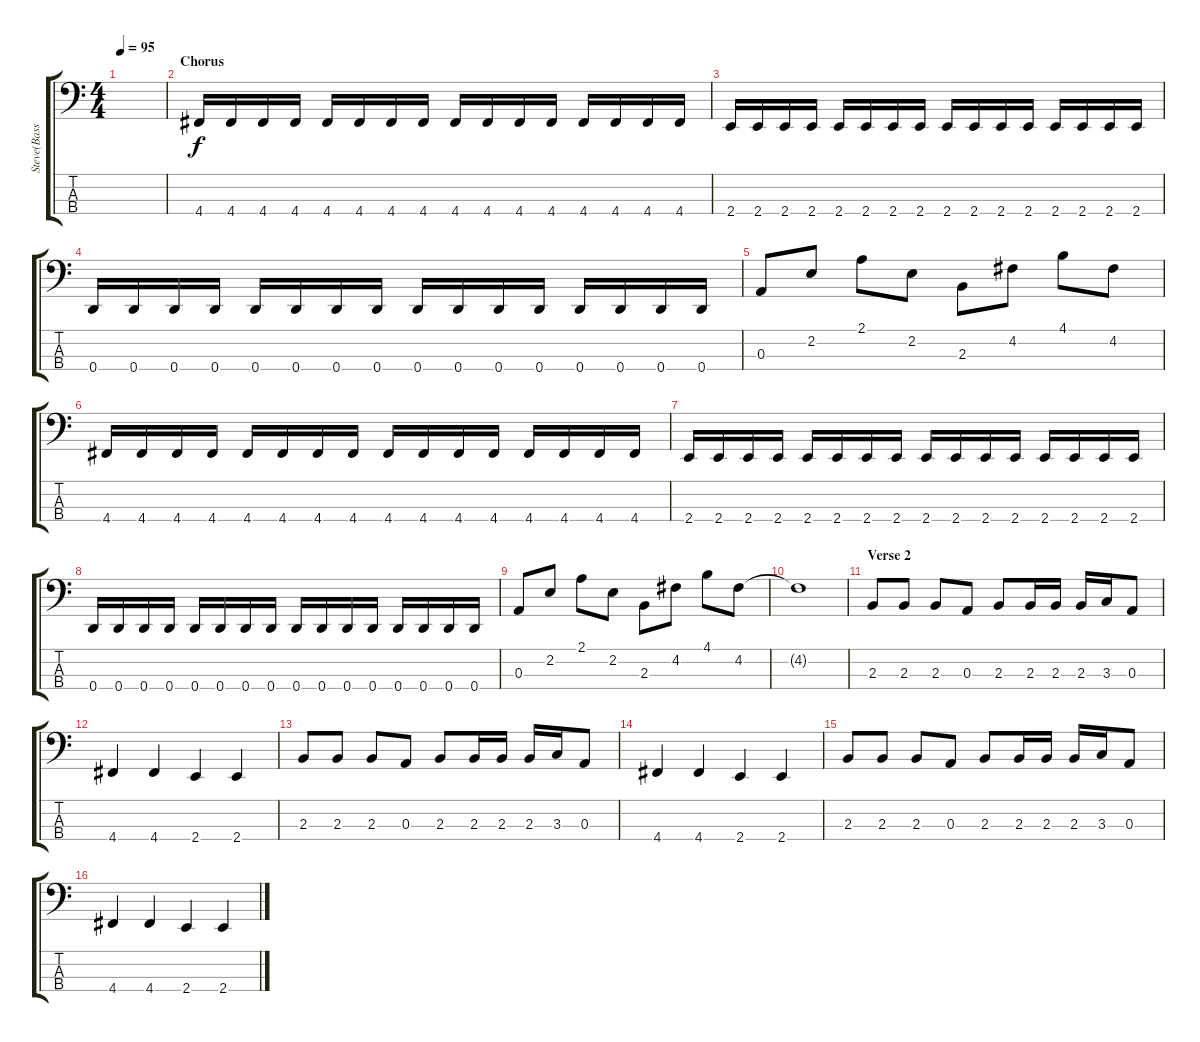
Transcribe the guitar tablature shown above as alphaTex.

\track ("Steve(Bass)" "Steve(Bass") {instrument electricbasspick}
\staff {score tabs}
\tuning (G2 D2 A1 D1) {hide}
\ts (4 4)
\tempo 95
\clef f4
\ks c
|
\section ("" "Chorus")
4.4.16 4.4.16 4.4.16 4.4.16 4.4.16 4.4.16 4.4.16 4.4.16 4.4.16 4.4.16 4.4.16 4.4.16 4.4.16 4.4.16 4.4.16 4.4.16 |
2.4.16 2.4.16 2.4.16 2.4.16 2.4.16 2.4.16 2.4.16 2.4.16 2.4.16 2.4.16 2.4.16 2.4.16 2.4.16 2.4.16 2.4.16 2.4.16 |
0.4.16 0.4.16 0.4.16 0.4.16 0.4.16 0.4.16 0.4.16 0.4.16 0.4.16 0.4.16 0.4.16 0.4.16 0.4.16 0.4.16 0.4.16 0.4.16 |
0.3.8 2.2.8 2.1.8 2.2.8 2.3.8 4.2.8 4.1.8 4.2.8 |
4.4.16 4.4.16 4.4.16 4.4.16 4.4.16 4.4.16 4.4.16 4.4.16 4.4.16 4.4.16 4.4.16 4.4.16 4.4.16 4.4.16 4.4.16 4.4.16 |
2.4.16 2.4.16 2.4.16 2.4.16 2.4.16 2.4.16 2.4.16 2.4.16 2.4.16 2.4.16 2.4.16 2.4.16 2.4.16 2.4.16 2.4.16 2.4.16 |
0.4.16 0.4.16 0.4.16 0.4.16 0.4.16 0.4.16 0.4.16 0.4.16 0.4.16 0.4.16 0.4.16 0.4.16 0.4.16 0.4.16 0.4.16 0.4.16 |
0.3.8 2.2.8 2.1.8 2.2.8 2.3.8 4.2.8 4.1.8 4.2.8 |
4.2{t}.1 |
\section ("" "Verse 2")
2.3.8 2.3.8 2.3.8 0.3.8 2.3.8 2.3.16 2.3.16 2.3.16 3.3.16 0.3.8 |
4.4.4 4.4.4 2.4.4 2.4.4 |
2.3.8 2.3.8 2.3.8 0.3.8 2.3.8 2.3.16 2.3.16 2.3.16 3.3.16 0.3.8 |
4.4.4 4.4.4 2.4.4 2.4.4 |
2.3.8 2.3.8 2.3.8 0.3.8 2.3.8 2.3.16 2.3.16 2.3.16 3.3.16 0.3.8 |
4.4.4 4.4.4 2.4.4 2.4.4
